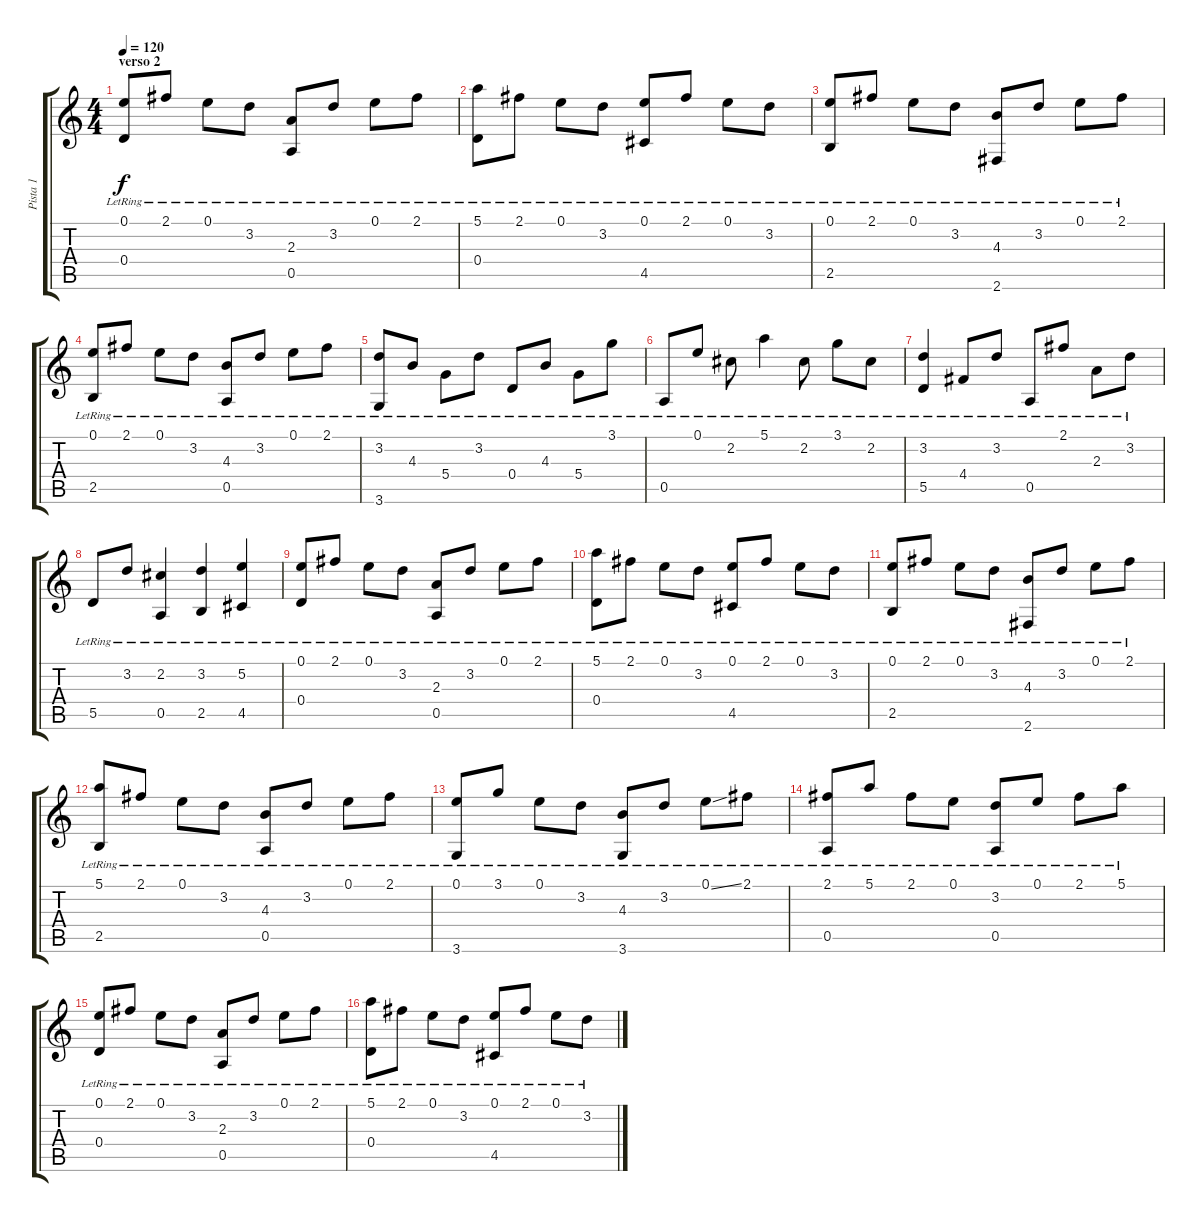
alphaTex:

\track ("Pista 1" "Pista 1") {instrument acousticguitarnylon}
\staff {score tabs}
\tuning (E4 B3 G3 D3 A2 E2) {hide}
\ts (4 4)
\section ("" "verso 2")
\tempo 120
\clef g2
\ks c
(0.1{lr} 0.4{lr}).8{dy f} 2.1{lr}.8 0.1{lr}.8 3.2{lr}.8 (2.3{lr} 0.5{lr}).8 3.2{lr}.8 0.1{lr}.8 2.1{lr}.8 |
(5.1{lr} 0.4{lr}).8 2.1{lr}.8 0.1{lr}.8 3.2{lr}.8 (0.1{lr} 4.5{lr}).8 2.1{lr}.8 0.1{lr}.8 3.2{lr}.8 |
(0.1{lr} 2.5{lr}).8 2.1{lr}.8 0.1{lr}.8 3.2{lr}.8 (4.3{lr} 2.6{lr}).8 3.2{lr}.8 0.1{lr}.8 2.1{lr}.8 |
(0.1{lr} 2.5{lr}).8 2.1{lr}.8 0.1{lr}.8 3.2{lr}.8 (4.3{lr} 0.5{lr}).8 3.2{lr}.8 0.1{lr}.8 2.1{lr}.8 |
(3.2{lr} 3.6{lr}).8 4.3{lr}.8 5.4{lr}.8 3.2{lr}.8 0.4{lr}.8 4.3{lr}.8 5.4{lr}.8 3.1{lr}.8 |
0.5{lr}.8 0.1{lr}.8 2.2{lr}.8 5.1{lr}.4 2.2{lr}.8 3.1{lr}.8 2.2{lr}.8 |
(3.2{lr} 5.5{lr}).4 4.4{lr}.8 3.2{lr}.8 0.5{lr}.8 2.1{lr}.8 2.3{lr}.8 3.2{lr}.8 |
5.5{lr}.8 3.2{lr}.8 (2.2{lr} 0.5{lr}).4 (3.2{lr} 2.5{lr}).4 (5.2{lr} 4.5{lr}).4 |
(0.1{lr} 0.4{lr}).8 2.1{lr}.8 0.1{lr}.8 3.2{lr}.8 (2.3{lr} 0.5{lr}).8 3.2{lr}.8 0.1{lr}.8 2.1{lr}.8 |
(5.1{lr} 0.4{lr}).8 2.1{lr}.8 0.1{lr}.8 3.2{lr}.8 (0.1{lr} 4.5{lr}).8 2.1{lr}.8 0.1{lr}.8 3.2{lr}.8 |
(0.1{lr} 2.5{lr}).8 2.1{lr}.8 0.1{lr}.8 3.2{lr}.8 (4.3{lr} 2.6{lr}).8 3.2{lr}.8 0.1{lr}.8 2.1{lr}.8 |
(5.1{lr} 2.5{lr}).8 2.1{lr}.8 0.1{lr}.8 3.2{lr}.8 (4.3{lr} 0.5{lr}).8 3.2{lr}.8 0.1{lr}.8 2.1{lr}.8 |
(0.1{lr} 3.6{lr}).8 3.1{lr}.8 0.1{lr}.8 3.2{lr}.8 (4.3{lr} 3.6{lr}).8 3.2{lr}.8 0.1{ss lr}.8 2.1{lr}.8 |
(2.1{lr} 0.5{lr}).8 5.1{lr}.8 2.1{lr}.8 0.1{lr}.8 (3.2{lr} 0.5{lr}).8 0.1{lr}.8 2.1{lr}.8 5.1{lr}.8 |
(0.1{lr} 0.4{lr}).8 2.1{lr}.8 0.1{lr}.8 3.2{lr}.8 (2.3{lr} 0.5{lr}).8 3.2{lr}.8 0.1{lr}.8 2.1{lr}.8 |
(5.1{lr} 0.4{lr}).8 2.1{lr}.8 0.1{lr}.8 3.2{lr}.8 (0.1{lr} 4.5{lr}).8 2.1{lr}.8 0.1{lr}.8 3.2{lr}.8
